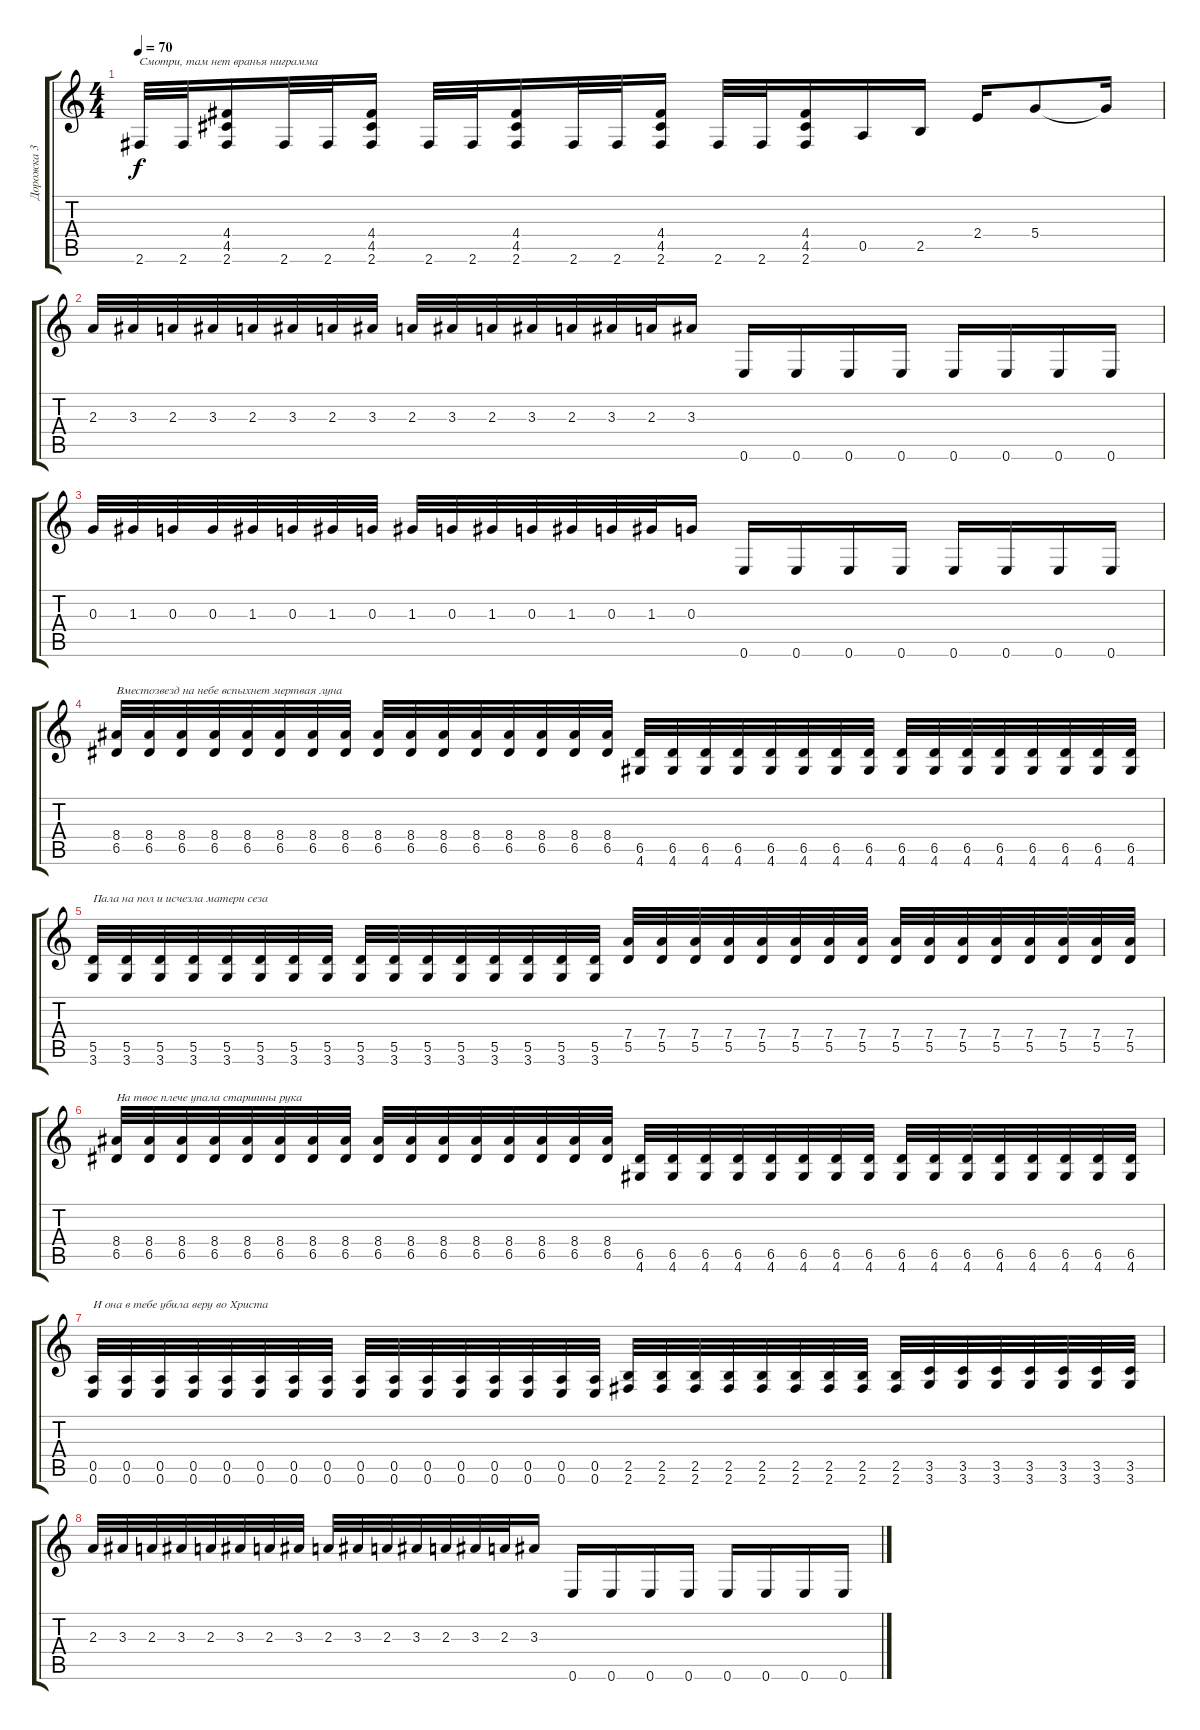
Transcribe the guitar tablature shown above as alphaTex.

\track ("Дорожка 3" "Дорожка 3") {instrument distortionguitar}
\staff {score tabs}
\tuning (E4 B3 G3 D3 A2 E2) {hide}
\ts (4 4)
\tempo 70
\clef g2
\ks c
2.6.32{txt "Смотри, там нет вранья ниграмма" dy f} 2.6.32 (4.4 4.5 2.6).16 2.6.32 2.6.32 (4.4 4.5 2.6).16 2.6.32 2.6.32 (4.4 4.5 2.6).16 2.6.32 2.6.32 (4.4 4.5 2.6).16 2.6.32 2.6.32 (4.4 4.5 2.6).16 0.5.16 2.5.16 2.4.16 5.4.8 5.4{t}.16 |
2.3.32 3.3.32 2.3.32 3.3.32 2.3.32 3.3.32 2.3.32 3.3.32 2.3.32 3.3.32 2.3.32 3.3.32 2.3.32 3.3.32 2.3.32 3.3.16 0.6.16 0.6.16 0.6.16 0.6.16 0.6.16 0.6.16 0.6.16 0.6.16 |
0.3.32 1.3.32 0.3.32 0.3.32 1.3.32 0.3.32 1.3.32 0.3.32 1.3.32 0.3.32 1.3.32 0.3.32 1.3.32 0.3.32 1.3.32 0.3.16 0.6.16 0.6.16 0.6.16 0.6.16 0.6.16 0.6.16 0.6.16 0.6.16 |
(8.4 6.5).32{txt "Вместозвезд на небе вспыхнет мертвая луна"} (8.4 6.5).32 (8.4 6.5).32 (8.4 6.5).32 (8.4 6.5).32 (8.4 6.5).32 (8.4 6.5).32 (8.4 6.5).32 (8.4 6.5).32 (8.4 6.5).32 (8.4 6.5).32 (8.4 6.5).32 (8.4 6.5).32 (8.4 6.5).32 (8.4 6.5).32 (8.4 6.5).32 (6.5 4.6).32 (6.5 4.6).32 (6.5 4.6).32 (6.5 4.6).32 (6.5 4.6).32 (6.5 4.6).32 (6.5 4.6).32 (6.5 4.6).32 (6.5 4.6).32 (6.5 4.6).32 (6.5 4.6).32 (6.5 4.6).32 (6.5 4.6).32 (6.5 4.6).32 (6.5 4.6).32 (6.5 4.6).32 |
(5.5 3.6).32{txt "Пала на пол и исчезла матери сеза"} (5.5 3.6).32 (5.5 3.6).32 (5.5 3.6).32 (5.5 3.6).32 (5.5 3.6).32 (5.5 3.6).32 (5.5 3.6).32 (5.5 3.6).32 (5.5 3.6).32 (5.5 3.6).32 (5.5 3.6).32 (5.5 3.6).32 (5.5 3.6).32 (5.5 3.6).32 (5.5 3.6).32 (7.4 5.5).32 (7.4 5.5).32 (7.4 5.5).32 (7.4 5.5).32 (7.4 5.5).32 (7.4 5.5).32 (7.4 5.5).32 (7.4 5.5).32 (7.4 5.5).32 (7.4 5.5).32 (7.4 5.5).32 (7.4 5.5).32 (7.4 5.5).32 (7.4 5.5).32 (7.4 5.5).32 (7.4 5.5).32 |
(8.4 6.5).32{txt "На твое плече упала старшины рука"} (8.4 6.5).32 (8.4 6.5).32 (8.4 6.5).32 (8.4 6.5).32 (8.4 6.5).32 (8.4 6.5).32 (8.4 6.5).32 (8.4 6.5).32 (8.4 6.5).32 (8.4 6.5).32 (8.4 6.5).32 (8.4 6.5).32 (8.4 6.5).32 (8.4 6.5).32 (8.4 6.5).32 (6.5 4.6).32 (6.5 4.6).32 (6.5 4.6).32 (6.5 4.6).32 (6.5 4.6).32 (6.5 4.6).32 (6.5 4.6).32 (6.5 4.6).32 (6.5 4.6).32 (6.5 4.6).32 (6.5 4.6).32 (6.5 4.6).32 (6.5 4.6).32 (6.5 4.6).32 (6.5 4.6).32 (6.5 4.6).32 |
(0.5 0.6).32{txt "И она в тебе убила веру во Христа"} (0.5 0.6).32 (0.5 0.6).32 (0.5 0.6).32 (0.5 0.6).32 (0.5 0.6).32 (0.5 0.6).32 (0.5 0.6).32 (0.5 0.6).32 (0.5 0.6).32 (0.5 0.6).32 (0.5 0.6).32 (0.5 0.6).32 (0.5 0.6).32 (0.5 0.6).32 (0.5 0.6).32 (2.5 2.6).32 (2.5 2.6).32 (2.5 2.6).32 (2.5 2.6).32 (2.5 2.6).32 (2.5 2.6).32 (2.5 2.6).32 (2.5 2.6).32 (2.5 2.6).32 (3.5 3.6).32 (3.5 3.6).32 (3.5 3.6).32 (3.5 3.6).32 (3.5 3.6).32 (3.5 3.6).32 (3.5 3.6).32 |
2.3.32 3.3.32 2.3.32 3.3.32 2.3.32 3.3.32 2.3.32 3.3.32 2.3.32 3.3.32 2.3.32 3.3.32 2.3.32 3.3.32 2.3.32 3.3.16 0.6.16 0.6.16 0.6.16 0.6.16 0.6.16 0.6.16 0.6.16 0.6.16
